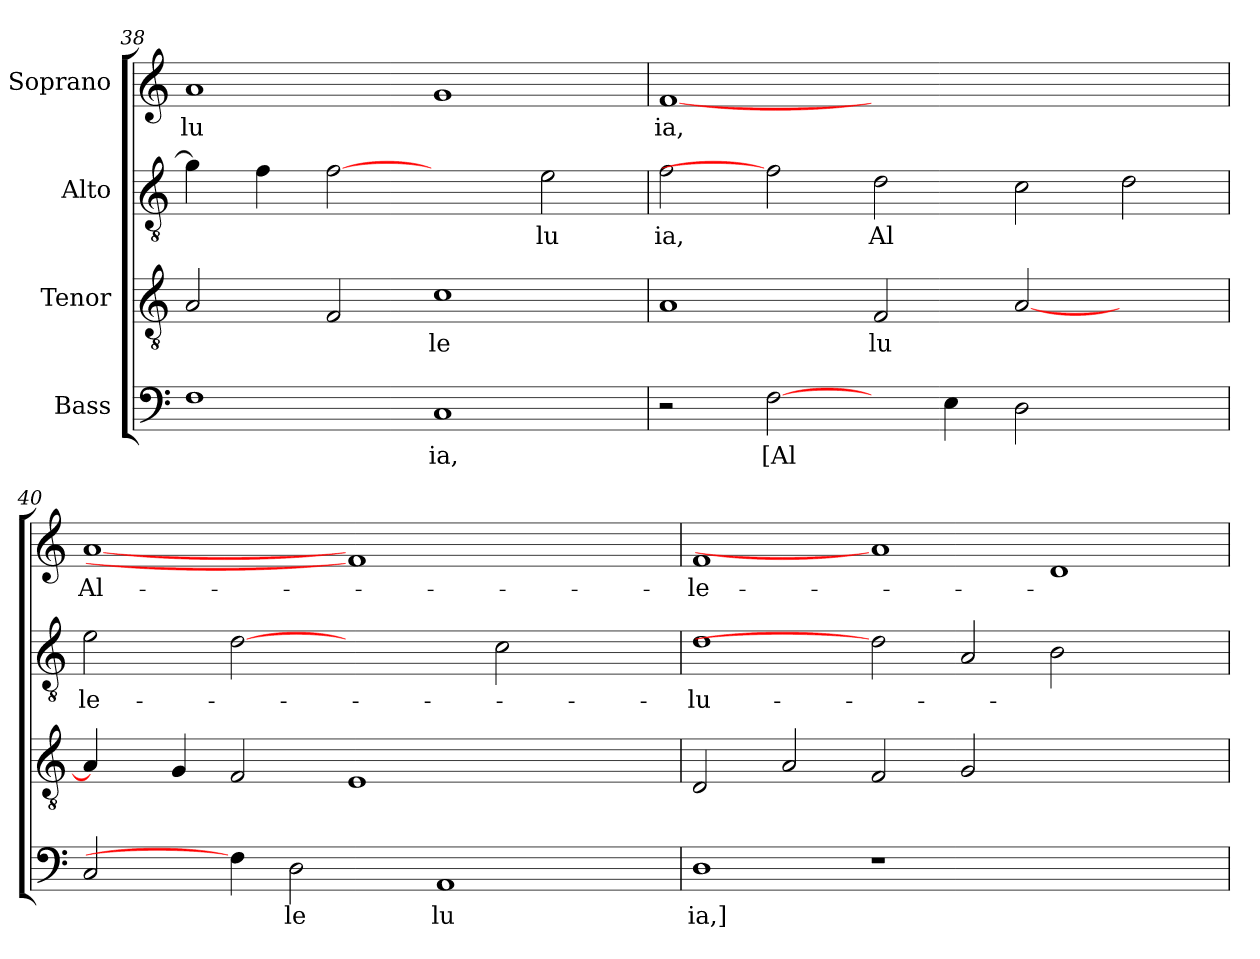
**kern	**text	**kern	**text	**kern	**text	**kern	**text
*part4	*part4	*part3	*part3	*part2	*part2	*part1	*part1
*staff4	*staff4	*staff3	*staff3	*staff2	*staff2	*staff1	*staff1
*I"Bass	*	*I"Tenor	*	*I"Alto	*	*I"Soprano	*
*clefF4	*	*clefGv2	*	*clefGv2	*	*clefG2	*
=38	=38	=38	=38	=38	=38	=38	=38
!	!	!	!	!	!	!	!LO:LY:b:cj
1F	.	2A/	.	4g\]	.	1a	lu
.	.	.	.	4f\	.	.	.
.	.	2F/	.	[2f	.	.	.
!	!LO:LY:b:cj	!	!LO:LY:b:cj	!	!	!	!
1C	ia,	1c	le	2ryy	.	1g	.
!	!	!	!	!	!LO:LY:b:cj	!	!
.	.	.	.	2e\	lu	.	.
=39	=39	=39	=39	=39	=39	=39	=39
!	!	!	!	!	!LO:LY:b:cj	!	!LO:LY:b:cj
2r	.	1A	.	2f\	ia,	[1f	ia,
!	!LO:LY:b	!	!	!	!	!	!
[2F\	[Al	.	.	2f]	.	.	.
!	!	!	!LO:LY:b:cj	!	!LO:LY:b:cj	!	!
4ryy	.	2F/	lu	2d\	Al	1.ryy	.
4E\	.	.	.	.	.	.	.
2D\	.	[>2A/	.	2c\	.	.	.
2ryy	.	2ryy	.	2d\	.	.	.
!!LO:LB:g=z
=40	=40	=40	=40	=40	=40	=40	=40
!	!	!	!	!	!LO:LY:b:cj	!	!LO:LY:b:cj
*^	*	*^	*	*	*	*	*
2C/	8ryy	.	4A/]	8ryy	.	2e\	le-	[1a	Al-
.	1ryy	.	.	32.ryy	.	.	.	.	.
.	.	.	.	1ryy	.	.	.	.	.
.	.	.	4G/	.	.	.	.	.	.
4F\]	.	.	2F/	.	.	[2d	.	.	.
!	!	!LO:LY:b:cj	!	!	!	!	!	!	!
2D\	.	le	.	.	.	.	.	.	.
.	.	.	1E	.	.	2ryy	.	1f]	.
.	1ryy	.	.	.	.	.	.	.	.
.	.	.	.	1ryy	.	.	.	.	.
!	!	!LO:LY:b:cj	!	!	!	!	!	!	!
1AA	.	lu	.	.	.	.	.	.	.
.	.	.	.	.	.	2c\	.	.	.
.	.	.	4ryy	.	.	4ryy	.	4ryy	.
.	8ryy	.	.	.	.	.	.	.	.
.	.	.	.	16ryy	.	.	.	.	.
.	.	.	.	64ryy	.	.	.	.	.
=41	=41	=41	=41	=41	=41	=41	=41	=41	=41
!	!	!LO:LY:b:cj	!	!	!	!	!LO:LY:b:cj	!	!LO:LY:b:cj
*v	*v	*	*	*	*	*	*	*	*
*	*	*v	*v	*	*	*	*	*
1D	ia,]	2D/	.	1d	-lu-	1f	-le-
.	.	2A/	.	.	.	.	.
1r	.	2F/	.	2d]	.	1a]	.
.	.	2G/	.	2A/	.	.	.
1ryy	.	1ryy	.	2B\	.	1d	.
.	.	.	.	2ryy	.	.	.
=	=	=	=	=	=	=	=
*-	*-	*-	*-	*-	*-	*-	*-
